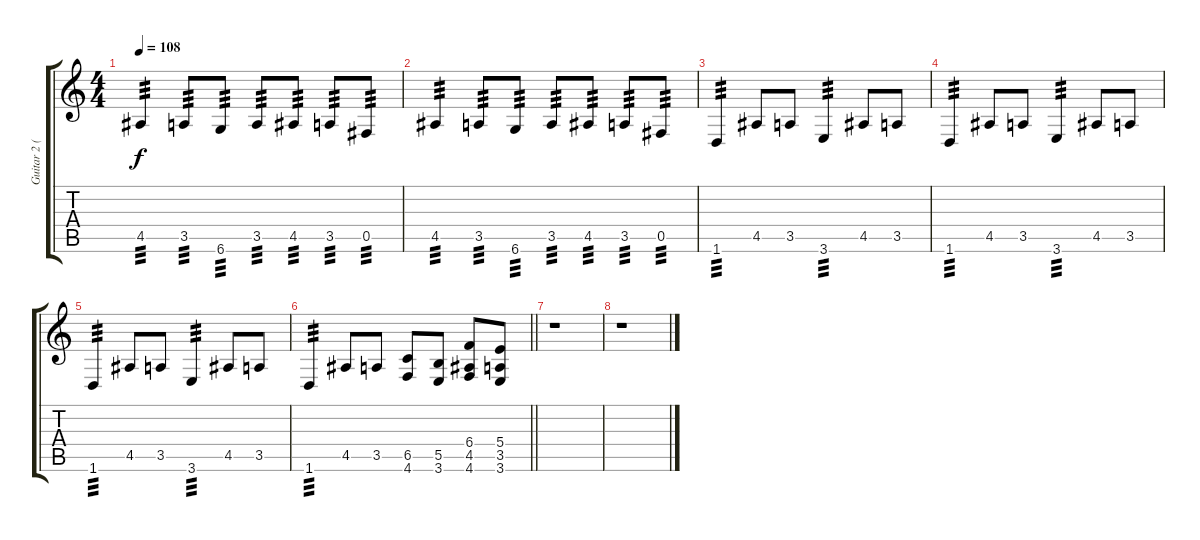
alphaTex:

\track ("Guitar 2 (Distortion)" "Guitar 2 (") {instrument distortionguitar}
\staff {score tabs}
\tuning (Db4 Ab3 E3 B2 Gb2 Db2) {hide}
\ts (4 4)
\tempo 108
\clef g2
\ks c
4.5.4{tp 3 dy f} 3.5.8{tp 3} 6.6.8{tp 3} 3.5.8{tp 3} 4.5.8{tp 3} 3.5.8{tp 3} 0.5.8{tp 3} |
4.5.4{tp 3} 3.5.8{tp 3} 6.6.8{tp 3} 3.5.8{tp 3} 4.5.8{tp 3} 3.5.8{tp 3} 0.5.8{tp 3} |
1.6.4{tp 3} 4.5.8 3.5.8 3.6.4{tp 3} 4.5.8 3.5.8 |
1.6.4{tp 3} 4.5.8 3.5.8 3.6.4{tp 3} 4.5.8 3.5.8 |
1.6.4{tp 3} 4.5.8 3.5.8 3.6.4{tp 3} 4.5.8 3.5.8 |
\barLineRight lightlight
1.6.4{tp 3} 4.5.8 3.5.8 (6.5 4.6).8 (5.5 3.6).8 (6.4 4.5 4.6).8 (5.4 3.5 3.6).8 |
r.1 |
r.1
